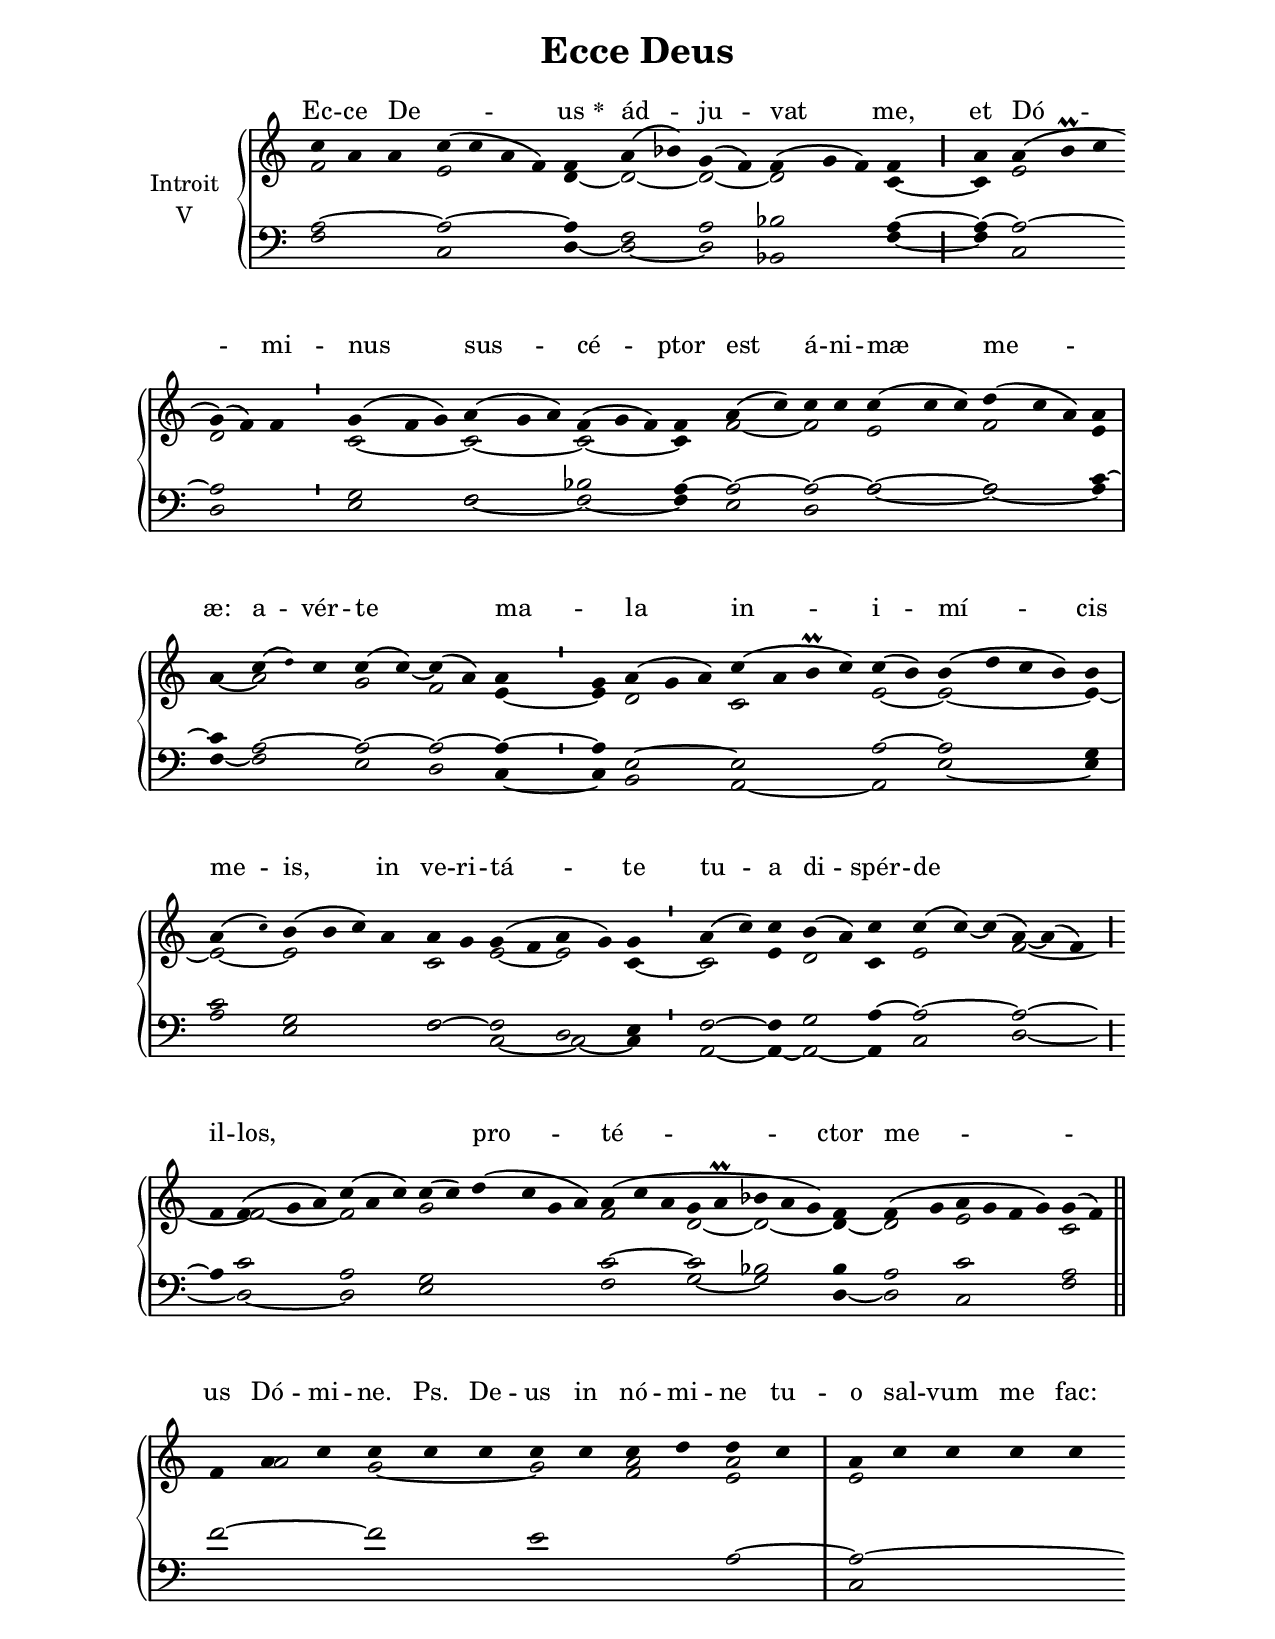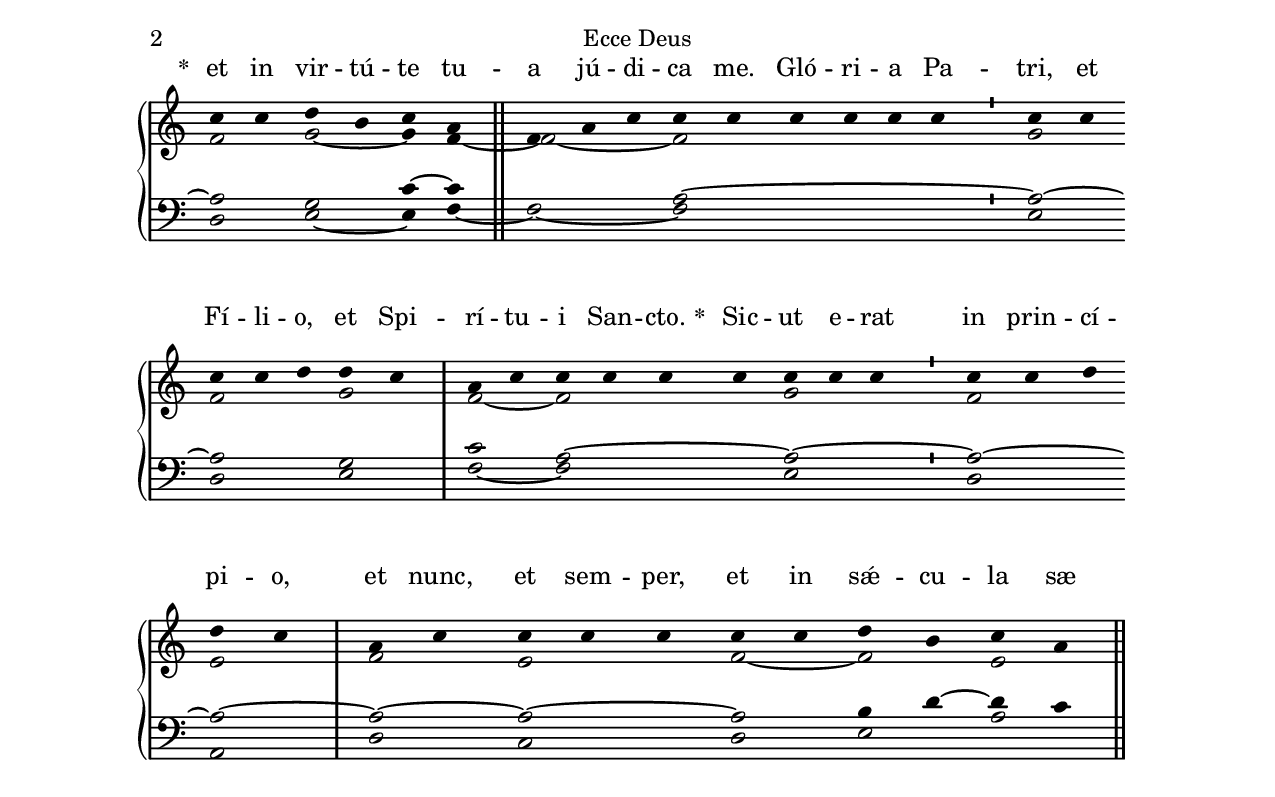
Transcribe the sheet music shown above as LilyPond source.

\version "2.18"
\include "gregorian.ly"
\include "noh2.ily"


%Page reference: page ii.171
%(volume.page)

global = {
 \key a \minor
 \cadenzaOn 
}

\header {
  title = \markup \center-column {"Ecce Deus" \vspace #1 }
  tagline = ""
  composer = ""
}

\paper {
 #(include-special-characters)
  oddHeaderMarkup = \markup \fill-line {
    \line {}
    \center-column {
      \on-the-fly #first-page     " "
      \on-the-fly #not-first-page "Ecce Deus"
    }
    \line { \on-the-fly #print-page-number-check-first \fromproperty #'page:page-number-string }
  }
  evenHeaderMarkup = \markup \fill-line {
    \line { \on-the-fly #print-page-number-check-first \fromproperty #'page:page-number-string }
    \center-column { "Ecce Deus" }
    \line {}
  }
}

chantText = \lyricmode {
Ec -- ce De -- _ us 
\set stanza = " * " ád -- ju -- vat me, 
et Dó -- mi -- nus sus -- cé -- ptor est á -- ni -- mæ me -- _ æ: 
a -- vér -- te ma -- _ la in -- i -- mí -- cis me -- is, 
in ve -- ri -- tá -- te tu -- a di -- spér -- de il -- los, _ _ 
pro -- té -- ctor me -- _ us Dó -- mi -- ne. Ps. 
De -- us in nó -- mi -- ne tu -- o sal -- vum me fac: 
\set stanza = " * " 
et in vir -- tú -- te tu -- a jú -- di -- ca me. 
Gló -- ri -- a Pa -- tri, et Fí -- li -- o, et Spi -- rí -- tu -- i San -- cto. 
\set stanza = " * " 
Sic -- ut e -- rat in prin -- cí -- pi -- o, et nunc, et sem -- per, 
et in sǽ -- cu -- la sæ -- cu -- ló -- rum. A -- men. }

chantMusic = {
\tieDown   c''4 a'4 a'4 c''4 ( c''4 a'4 f'4) f'4   a'4 ( bes'4) g'4 ( f'4) f'4 ( g'4 f'4) f'4 \divisioMaior
 a'4 a'4 ( b'\prall c''4 \forceBreak
) g'4 ( f'4) f'4 \divisioMinima
 g'4 ( f'4 g'4) a'4 ( g'4 a'4) f'4 ( g'4 f'4) f'4 a'4 ( c''4) c''4 c''4 c''4 ( c''4 c''4) d''4 ( c''4 a'4) a'4 \divisioMaxima \forceBreak

 a'4 c''4 ( \once \tweak #'font-size #-4 d'' ) c''4 c''4 ( c''4) ~ c''4 ( a'4) a'4 \divisioMinima
 g'4 a'4 ( g'4 a'4) c''4 ( a'4 b'\prall c''4) c''4 ( b'4) b'4 ( d''4 c''4 b'4) b'4 \divisioMaxima \forceBreak

 a'4 ( \once \tweak #'font-size #-4 c'' ) b'4 ( b'4 c''4) a'4 a'4 g'4 g'4 ( f'4 a'4 g'4) g'4 \divisioMinima
 a'4 ( c''4) c''4 b'4 ( a'4) c''4 c''4 ( c''4) ~ c''4 ( a'4) ~ a'4 ( f'4) \divisioMaior \forceBreak

 f'4 f'4 ( g'4 a'4) c''4 ( a'4 c''4) c''4 ( c''4) d''4 ( c''4 g'4 a'4)  a'4 ( c''4 a'4 g'4 a'\prall bes'4 a'4 g'4) f'4 f'4 ( g'4 a'4 g'4 f'4 g'4) g'4 ( f'4) \finalis \forceBreak

 f'4 a'4 c''4 c''4 c''4 c''4 c''4 c''4 c''4 d''4 d''4 c''4 \divisioMaxima
 a'4 c''4 c''4 c''4 c''4 \forceBreak
 c''4 c''4 d''4 b'4 c''4 a'4 \finalis
  f'4 a'4 c''4 c''4 c''4 c''4 c''4 c''4 c''4 \divisioMinima
 c''4 c''4 \forceBreak
 c''4 c''4 d''4 d''4 c''4 \divisioMaxima
 a'4 c''4 c''4 c''4 c''4 c''4 c''4 c''4 c''4 \divisioMinima
 c''4 c''4 d''4 \forceBreak
 d''4 c''4 \divisioMaxima
 a'4 c''4 c''4 c''4 c''4 c''4 c''4 d''4 b'4 c''4 a'4 \finalis

}

altoMusic = {
f'2*3/2 e'2*4/2 d'4 ~ d'2 ~ d'2 ~ d'2*3/2 c'4 ~ \divisioMaior
c'4 e'2*3/2 d'2*3/2 \divisioMinima
c'2*3/2 ~ c'2*3/2 ~ c'2*3/2 ~ c'4 f'2 ~ f'2 e'2*3/2 f'2*3/2 e'4 \divisioMaxima
a'4 ~ a'2*3/2 g'2 f'2 e'4 ~ \divisioMinima
e'4 d'2*3/2 c'2*4/2 e'2 ~ e'2*4/2 ~ e'4 ~ \divisioMaxima
e'2 ~ e'2*4/2 c'2 e'2 ~ e'2 c'4 ~ \divisioMinima
c'2 e'4 d'2 c'4 e'2*3/2 f'2*4/2 ~ f'2*3/2 ~ f'2*3/2 g'2*6/2 f'2*3/2 d'2 ~ d'2*3/2 ~ d'4 ~ d'2 e'2*4/2 c'2 \finalis
r4 a'2 g'2*3/2 ~ g'2 <a' f'>2 <a' e'>2 \divisioMaxima
e'2*5/2 f'2 g'2 ~ g'4 f'4 ~ f'2*3/2 ~ f'2*6/2 \divisioMinima
g'2 f'2*3/2 g'2 \divisioMaxima
f'2 ~ f'2*4/2 g'2*3/2 \divisioMinima
f'2*3/2 e'2 \divisioMaxima
f'2 e'2*3/2 f'2 ~ f'2 e'2 \finalis
}

tenorMusic = {
a2*3/2 ~ a2*4/2 ~ a4 f2 a2 bes2*3/2 a4 ~ \divisioMaior
a4 ~ a2*3/2 ~ a2*3/2 \divisioMinima
g2*3/2 f2*3/2 bes2*3/2 a4 ~ a2 ~ a2 ~ a2*3/2 ~ a2*3/2 c'4 ~ \divisioMaxima
c'4 a2*3/2 ~ a2 ~ a2 ~ a4 ~ \divisioMinima
a4 e2*3/2 ~ e2*4/2 a2 ~ a2*4/2 g4 \divisioMaxima
c'2 g2*4/2 f2 ~ f2 d2 e4 \divisioMinima
f2 ~ f4 g2 a4 ~ a2*3/2 ~ a2*3/2 ~ \divisioMaior
a4 c'2*3/2 a2*3/2 g2*6/2 c'2*3/2 ~ c'2 bes2*3/2 b4 a2 c'2*4/2 a2 \finalis
f'2*3/2 ~ f'2*3/2 e'2*4/2 a2 ~ \divisioMaxima
a2*5/2 ~ a2 g2 c'4 ~ c'4 r2*3/2 a2*6/2 ~ \divisioMinima
a2 ~ a2*3/2 g2 \divisioMaxima
c'2 a2*4/2 ~ a2*3/2 ~ \divisioMinima
a2*3/2 ~ a2 ~ \divisioMaxima
a2 ~ a2*3/2 ~ a2 b4 d'4 ~ d'4 c'4 \finalis
}

bassMusic = {
f2*3/2 c2*4/2 d4 ~ d2 ~ d2 bes,2*3/2 f4 ~ \divisioMaior
f4 c2*3/2 d2*3/2 \divisioMinima
e2*3/2 f2*3/2 ~ f2*3/2 ~ f4 e2 d2 a2*3/2 ~ a2*3/2 ~ a4 \divisioMaxima
f4 ~ f2*3/2 e2 d2 c4 ~ \divisioMinima
c4 b,2*3/2 a,2*4/2 ~ a,2 e2*4/2 ~ e4 \divisioMaxima
a2 e2*4/2 f2 c2 ~ c2 ~ c4 \divisioMinima
a,2 ~ a,4 ~ a,2 ~ a,4 c2*3/2 d2*4/2 ~ d2*3/2 ~ d2*3/2 e2*6/2 f2*3/2 g2 ~ g2*3/2 d4 ~ d2 c2*4/2 f2 \finalis
r2*12/2 \divisioMaxima
c2*5/2 d2 e2 ~ e4 f4 ~ f2*3/2 ~ f2*6/2 \divisioMinima
e2 d2*3/2 e2 \divisioMaxima
f2 ~ f2*4/2 e2*3/2 \divisioMinima
d2*3/2 a,2 \divisioMaxima
d2 c2*3/2 d2 e2 a2 \finalis
}

voiceLines = {
\voiceLineStyle


}

\score{
  <<
    \new GrandStaff <<
      \set GrandStaff.autoBeaming = ##f
      \set GrandStaff.instrumentName = \markup \center-column {
        "Introit"
        "V"
      }
      \new Staff = up <<
        \new Voice = "chant" {
          \voiceOne \global \chantMusic
        }
        \new Voice {
          \voiceTwo \global \altoMusic
        }
      >>

      \new Staff = down <<
        \clef bass
        \new Voice {
          \voiceOne \global \tenorMusic
        }
        \new Voice {
          \voiceTwo \global \bassMusic
        }
	\new Voice {
        \voiceThree \global \voiceLines
        }
      >>
    >>
    \new Lyrics \lyricsto chant {
      \chantText
    }
  >>
  \layout{
  }
  \midi{
    \tempo 4 = 125
  }
}
